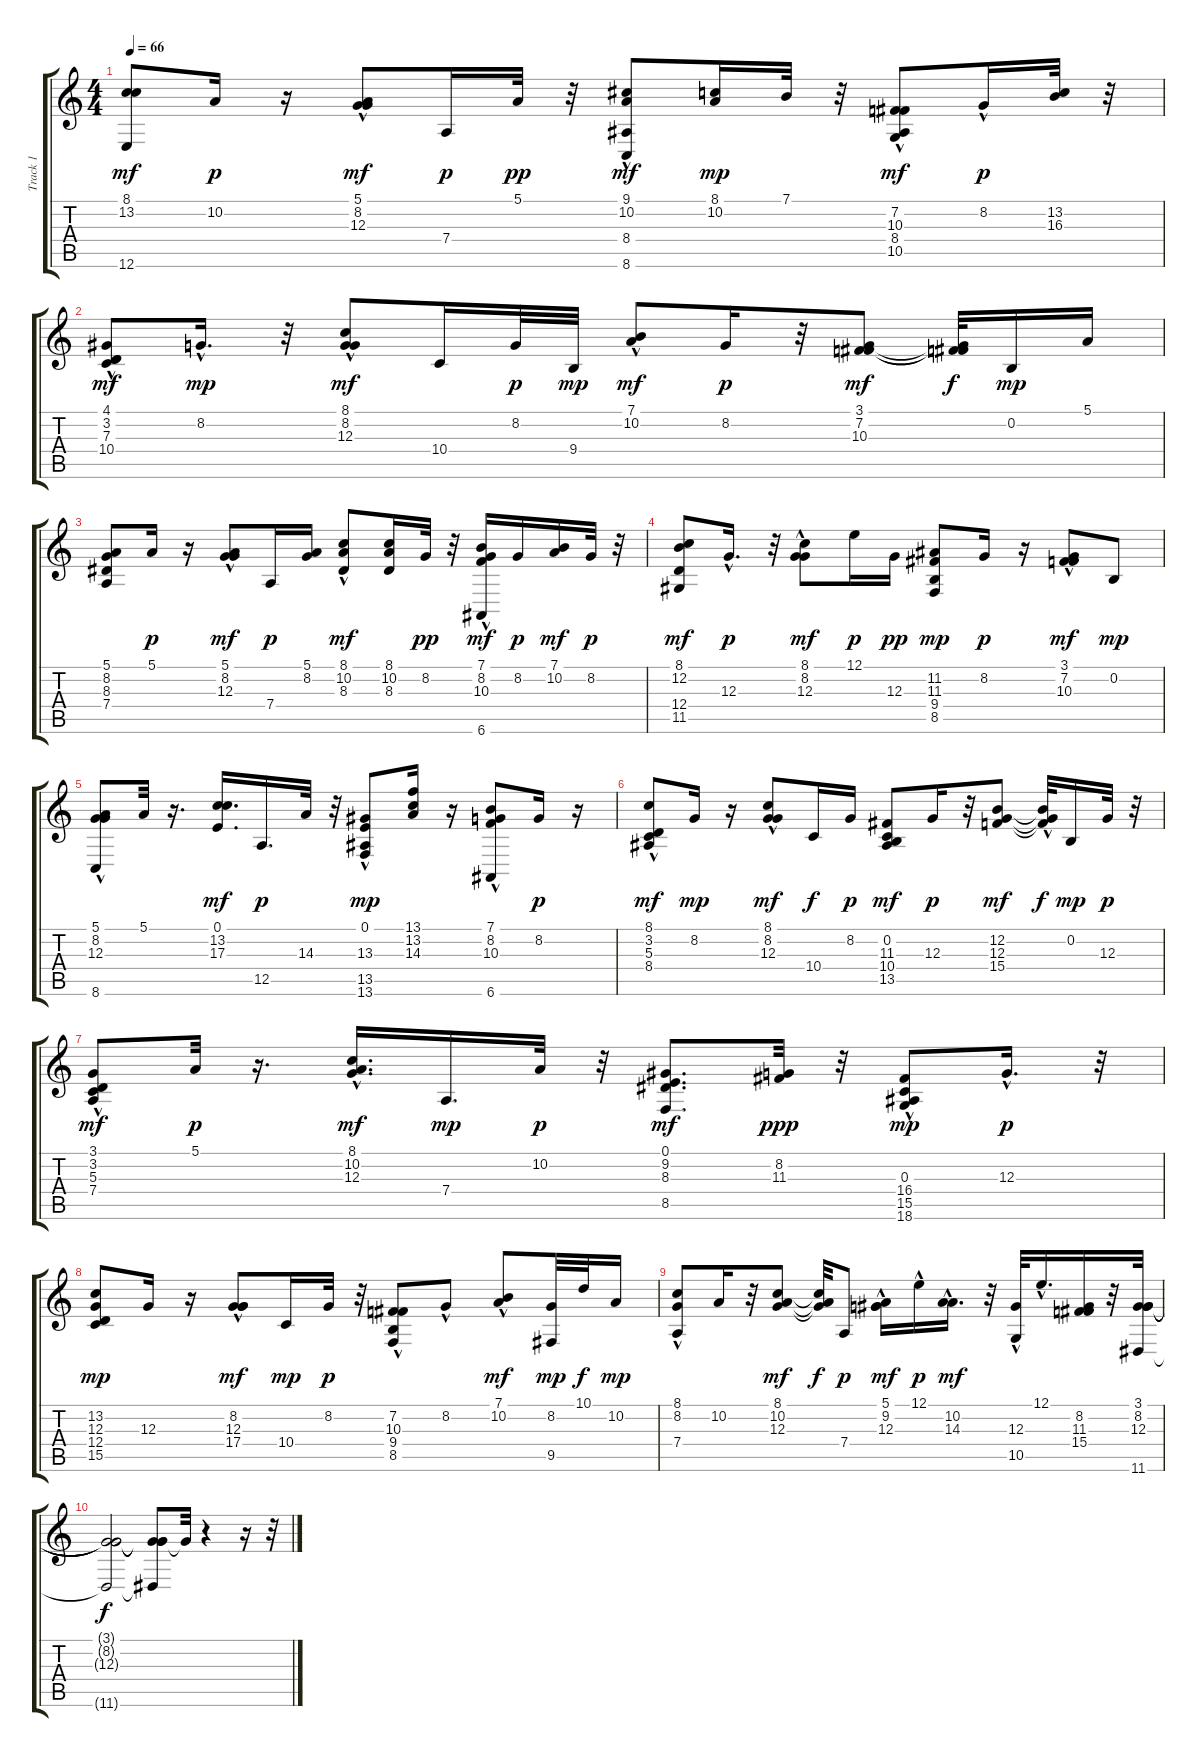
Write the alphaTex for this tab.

\track ("Track 1" "Track 1") {instrument brightacousticpiano}
\staff {score tabs}
\tuning (E4 B3 G3 D3 A2 E2) {hide}
\ts (4 4)
\tempo 66
\clef g2
\ks c
(8.1 13.2 12.6).8{dy mf} 10.2.16{dy p} r.16 (5.1{hac} 8.2 12.3).8{dy mf} 7.4.16{dy p} 5.1.32{dy pp} r.32 (9.1{hac} 10.2{hac} 8.4 8.6).8{dy mf} (8.1 10.2).16{dy mp} 7.1.32 r.32 (7.2{hac} 10.3{hac} 8.4 10.5{hac}).8{dy mf} 8.2{hac}.16{dy p} (13.2 16.3).32 r.32 |
(4.1 3.2{hac} 7.3 10.4).8{dy mf} 8.2{hac}.16{d dy mp} r.32 (8.1{hac} 8.2 12.3{hac}).8{dy mf} 10.4.16 8.2.32{dy p} 9.4.32{dy mp} (7.1 10.2{hac}).8{dy mf} 8.2.16{dy p} r.32 (3.1 7.2 10.3).8{dy mf} (3.1{t} 7.2{t} 10.3{t}).32{dy f} 0.2.16{dy mp} 5.1.16 |
(5.1 8.2 8.3 7.4).8 5.1.16{dy p} r.16 (5.1 8.2 12.3{hac}).8{dy mf} 7.4.16{dy p} (5.1 8.2).16 (8.1{hac} 10.2{hac} 8.3{hac}).8{dy mf} (8.1 10.2 8.3).16 8.2.32{dy pp} r.32 (7.1{hac} 8.2 10.3 6.6).16{dy mf} 8.2.16{dy p} (7.1 10.2).16{dy mf} 8.2.32{dy p} r.32 |
(8.1 12.2 12.4 11.5).8{dy mf} 12.3{hac}.16{d dy p} r.32 (8.1{hac} 8.2 12.3).8{dy mf} 12.1.16{dy p} 12.3.16{dy pp} (11.2 11.3 9.4 8.5).8{dy mp} 8.2.16{dy p} r.16 (3.1 7.2{hac} 10.3{hac}).8{dy mf} 0.2.8{dy mp} |
(5.1{hac} 8.2 12.3 8.6).8 5.1.32 r.16{d} (0.1 13.2 17.3).16{d dy mf} 12.5.16{d dy p} 14.3.32 r.32 (0.1{hac} 13.3{hac} 13.5{hac} 13.6).8{dy mp} (13.1 13.2 14.3).16 r.16 (7.1 8.2 10.3 6.6{hac}).8 8.2.16{dy p} r.16 |
(8.1 3.2{hac} 5.3 8.4{hac}).8{dy mf} 8.2.16{dy mp} r.16 (8.1{hac} 8.2 12.3{hac}).8{dy mf} 10.4.16{dy f} 8.2.16{dy p} (0.2 11.3 10.4 13.5).8{dy mf} 12.3.16{dy p} r.32 (12.2 12.3 15.4).8{dy mf} (12.2{t} 12.3{t} 15.4{hac t}).32{dy f} 0.2.16{dy mp} 12.3.32{dy p} r.32 |
(3.1 3.2{hac} 5.3{hac} 7.4).8{dy mf} 5.1.32{dy p} r.16{d} (8.1 10.2 12.3{hac}).16{d dy mf} 7.4.16{d dy mp} 10.2.32{dy p} r.32 (0.1 9.2 8.3 8.5).8{d dy mf} (8.2 11.3).32{dy ppp} r.32 (0.3 16.4{hac} 15.5{hac} 18.6).8{dy mp} 12.3{hac}.16{d dy p} r.32 |
(13.2 12.3 12.4 15.5).8{dy mp} 12.3.16 r.16 (8.2 12.3{hac} 17.4{hac}).8{dy mf} 10.4.16{dy mp} 8.2.32{dy p} r.32 (7.2 10.3{hac} 9.4{hac} 8.5).8 8.2{hac}.8 (7.1{hac} 10.2).8{dy mf} (8.2 9.5).32{dy mp} 10.1.32{dy f} 10.2.16{dy mp} |
(8.1{hac} 8.2 7.4).8 10.2.16 r.32 (8.1 10.2 12.3).8{dy mf} (8.1{t} 10.2{t} 12.3{t}).32{dy f} 7.4.8{dy p} (5.1 9.2{hac} 12.3{hac}).16{dy mf} 12.1{hac}.16{dy p} (10.2{hac} 14.3{hac}).16{d dy mf} r.32 (12.3{hac} 10.5{hac}).32 12.1{hac}.16{d} (8.2 11.3 15.4).16 r.32 (3.1 8.2 12.3 11.6).32 |
(3.1{t} 8.2{t} 12.3{t} 11.6{t}).2{dy f} (3.1{t} 8.2{t} 12.3{t} 11.6{t}).8 8.2{t}.32 r.4 r.16 r.32
